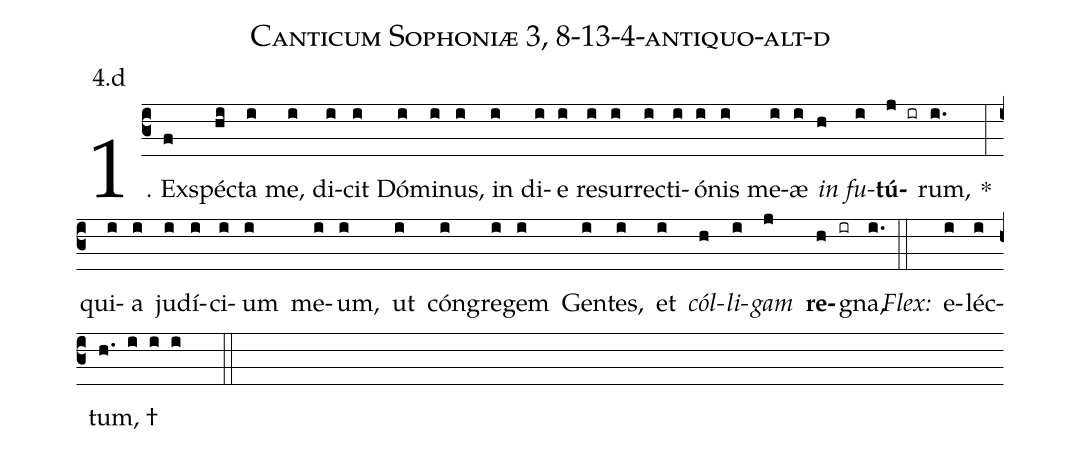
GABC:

name: Canticum Sophoniæ 3, 8-13-4-antiquo-alt-d;
annotation: 4.d;
%%
(c3)1. Ex(f)spéc(hi)ta(i) me,(i) di(i)cit(i) Dó(i)mi(i)nus,(i) in(i) di(i)e(i) re(i)sur(i)rec(i)ti(i)ó(i)nis(i) me(i)æ(i) <i>in</i>(h) <i>fu</i>(i)<b>tú</b>(j ir)rum,(i.) *(:) qui(i)a(i) ju(i)dí(i)ci(i)um(i) me(i)um,(i) ut(i) cón(i)gre(i)gem(i) Gen(i)tes,(i) et(i) <i>cól</i>(h)<i>li</i>(i)<i>gam</i>(j) <b>re</b>(h ir)gna,(i.) (::)
<i>Flex:</i>()  e(i)léc(i)tum, †(h. i i i  ::)
